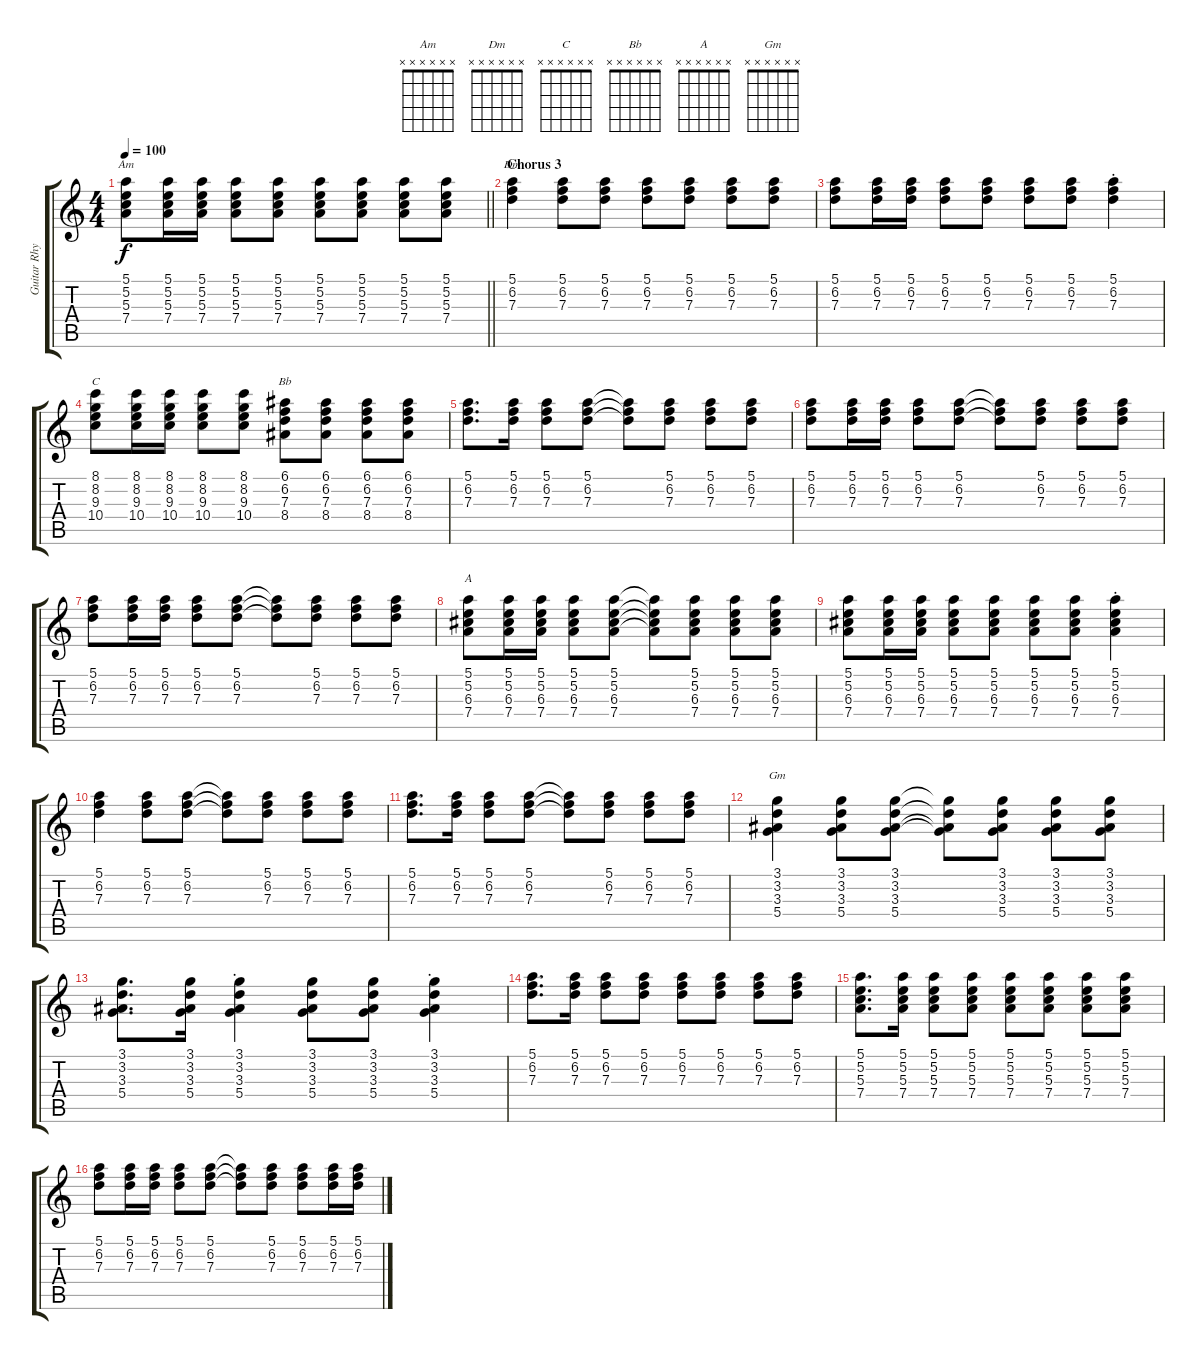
\track ("Guitar Rhythm" "Guitar Rhy") {instrument acousticguitarnylon}
\staff {score tabs}
\tuning (E4 B3 G3 D3 A2 E2) {hide}
\chord ("Am" x x x x x x)
\chord ("Dm" x x x x x x)
\chord ("C" x x x x x x)
\chord ("Bb" x x x x x x)
\chord ("A" x x x x x x)
\chord ("Gm" x x x x x x)
\ts (4 4)
\tempo 100
\clef g2
\barLineRight lightlight
\ks c
(5.1 5.2 5.3 7.4).8{ch "Am" dy f} (5.1 5.2 5.3 7.4).16 (5.1 5.2 5.3 7.4).16 (5.1 5.2 5.3 7.4).8 (5.1 5.2 5.3 7.4).8 (5.1 5.2 5.3 7.4).8 (5.1 5.2 5.3 7.4).8 (5.1 5.2 5.3 7.4).8 (5.1 5.2 5.3 7.4).8 |
\section ("" "Chorus 3")
(5.1 6.2 7.3).4{ch "Dm"} (5.1 6.2 7.3).8 (5.1 6.2 7.3).8 (5.1 6.2 7.3).8 (5.1 6.2 7.3).8 (5.1 6.2 7.3).8 (5.1 6.2 7.3).8 |
(5.1 6.2 7.3).8 (5.1 6.2 7.3).16 (5.1 6.2 7.3).16 (5.1 6.2 7.3).8 (5.1 6.2 7.3).8 (5.1 6.2 7.3).8 (5.1 6.2 7.3).8 (5.1{st} 6.2{st} 7.3{st}).4 |
(8.1 8.2 9.3 10.4).8{ch "C"} (8.1 8.2 9.3 10.4).16 (8.1 8.2 9.3 10.4).16 (8.1 8.2 9.3 10.4).8 (8.1 8.2 9.3 10.4).8 (6.1 6.2 7.3 8.4).8{ch "Bb"} (6.1 6.2 7.3 8.4).8 (6.1 6.2 7.3 8.4).8 (6.1 6.2 7.3 8.4).8 |
(5.1 6.2 7.3).8{d} (5.1 6.2 7.3).16 (5.1 6.2 7.3).8 (5.1 6.2 7.3).8 (5.1{t} 6.2{t} 7.3{t}).8 (5.1 6.2 7.3).8 (5.1 6.2 7.3).8 (5.1 6.2 7.3).8 |
(5.1 6.2 7.3).8 (5.1 6.2 7.3).16 (5.1 6.2 7.3).16 (5.1 6.2 7.3).8 (5.1 6.2 7.3).8 (5.1{t} 6.2{t} 7.3{t}).8 (5.1 6.2 7.3).8 (5.1 6.2 7.3).8 (5.1 6.2 7.3).8 |
(5.1 6.2 7.3).8 (5.1 6.2 7.3).16 (5.1 6.2 7.3).16 (5.1 6.2 7.3).8 (5.1 6.2 7.3).8 (5.1{t} 6.2{t} 7.3{t}).8 (5.1 6.2 7.3).8 (5.1 6.2 7.3).8 (5.1 6.2 7.3).8 |
(5.1 5.2 6.3 7.4).8{ch "A"} (5.1 5.2 6.3 7.4).16 (5.1 5.2 6.3 7.4).16 (5.1 5.2 6.3 7.4).8 (5.1 5.2 6.3 7.4).8 (5.1{t} 5.2{t} 6.3{t} 7.4{t}).8 (5.1 5.2 6.3 7.4).8 (5.1 5.2 6.3 7.4).8 (5.1 5.2 6.3 7.4).8 |
(5.1 5.2 6.3 7.4).8 (5.1 5.2 6.3 7.4).16 (5.1 5.2 6.3 7.4).16 (5.1 5.2 6.3 7.4).8 (5.1 5.2 6.3 7.4).8 (5.1 5.2 6.3 7.4).8 (5.1 5.2 6.3 7.4).8 (5.1{st} 5.2{st} 6.3{st} 7.4{st}).4 |
(5.1 6.2 7.3).4 (5.1 6.2 7.3).8 (5.1 6.2 7.3).8 (5.1{t} 6.2{t} 7.3{t}).8 (5.1 6.2 7.3).8 (5.1 6.2 7.3).8 (5.1 6.2 7.3).8 |
(5.1 6.2 7.3).8{d} (5.1 6.2 7.3).16 (5.1 6.2 7.3).8 (5.1 6.2 7.3).8 (5.1{t} 6.2{t} 7.3{t}).8 (5.1 6.2 7.3).8 (5.1 6.2 7.3).8 (5.1 6.2 7.3).8 |
(3.1 3.2 3.3 5.4).4{ch "Gm"} (3.1 3.2 3.3 5.4).8 (3.1 3.2 3.3 5.4).8 (3.1{t} 3.2{t} 3.3{t} 5.4{t}).8 (3.1 3.2 3.3 5.4).8 (3.1 3.2 3.3 5.4).8 (3.1 3.2 3.3 5.4).8 |
(3.1 3.2 3.3 5.4).8{d} (3.1 3.2 3.3 5.4).16 (3.1{st} 3.2{st} 3.3{st} 5.4{st}).4 (3.1 3.2 3.3 5.4).8 (3.1 3.2 3.3 5.4).8 (3.1{st} 3.2{st} 3.3{st} 5.4{st}).4 |
(5.1 6.2 7.3).8{d} (5.1 6.2 7.3).16 (5.1 6.2 7.3).8 (5.1 6.2 7.3).8 (5.1 6.2 7.3).8 (5.1 6.2 7.3).8 (5.1 6.2 7.3).8 (5.1 6.2 7.3).8 |
(5.1 5.2 5.3 7.4).8{d} (5.1 5.2 5.3 7.4).16 (5.1 5.2 5.3 7.4).8 (5.1 5.2 5.3 7.4).8 (5.1 5.2 5.3 7.4).8 (5.1 5.2 5.3 7.4).8 (5.1 5.2 5.3 7.4).8 (5.1 5.2 5.3 7.4).8 |
(5.1 6.2 7.3).8 (5.1 6.2 7.3).16 (5.1 6.2 7.3).16 (5.1 6.2 7.3).8 (5.1 6.2 7.3).8 (5.1{t} 6.2{t} 7.3{t}).8 (5.1 6.2 7.3).8 (5.1 6.2 7.3).8 (5.1 6.2 7.3).16 (5.1 6.2 7.3).16
